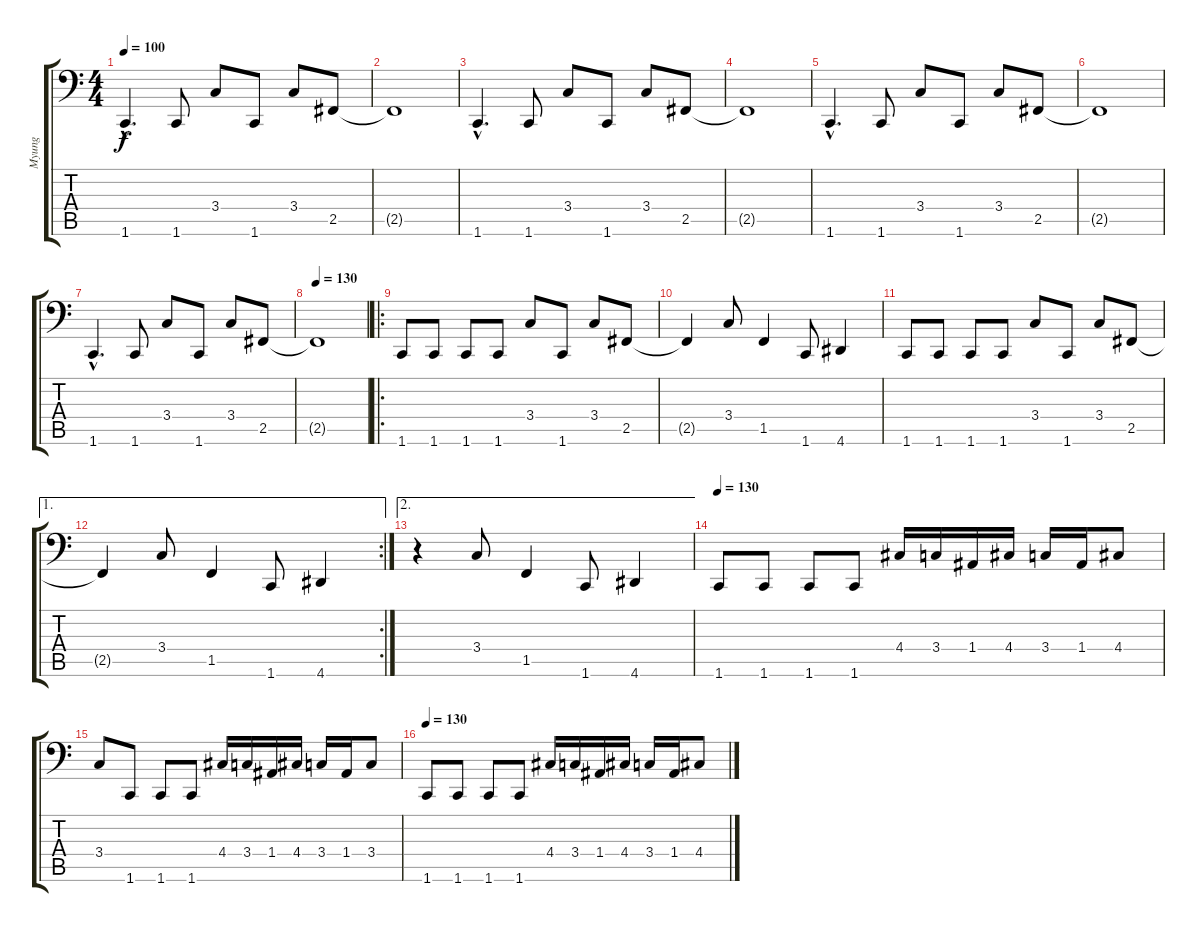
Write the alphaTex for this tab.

\track ("Myung" "Myung") {instrument electricbassfinger}
\staff {score tabs}
\tuning (C3 G2 D2 A1 E1 B0) {hide}
\ts (4 4)
\tempo 100
\clef f4
\ks c
1.6{hac}.4{d dy f} 1.6.8 3.4.8 1.6.8 3.4.8 2.5.8 |
2.5{t}.1 |
1.6{hac}.4{d} 1.6.8 3.4.8 1.6.8 3.4.8 2.5.8 |
2.5{t}.1 |
1.6{hac}.4{d} 1.6.8 3.4.8 1.6.8 3.4.8 2.5.8 |
2.5{t}.1 |
1.6{hac}.4{d} 1.6.8 3.4.8 1.6.8 3.4.8 2.5.8 |
\tempo 130
2.5{t}.1 |
\ro
1.6.8 1.6.8 1.6.8 1.6.8 3.4.8 1.6.8 3.4.8 2.5.8 |
2.5{t}.4 3.4.8 1.5.4 1.6.8 4.6.4 |
1.6.8 1.6.8 1.6.8 1.6.8 3.4.8 1.6.8 3.4.8 2.5.8 |
\ae 1
\rc 2
2.5{t}.4 3.4.8 1.5.4 1.6.8 4.6.4 |
\ae 2
r.4 3.4.8 1.5.4 1.6.8 4.6.4 |
\tempo 130
1.6.8 1.6.8 1.6.8 1.6.8 4.4.16 3.4.16 1.4.16 4.4.16 3.4.16 1.4.16 4.4.8 |
3.4.8 1.6.8 1.6.8 1.6.8 4.4.16 3.4.16 1.4.16 4.4.16 3.4.16 1.4.16 3.4.8 |
\tempo 130
1.6.8 1.6.8 1.6.8 1.6.8 4.4.16 3.4.16 1.4.16 4.4.16 3.4.16 1.4.16 4.4.8
